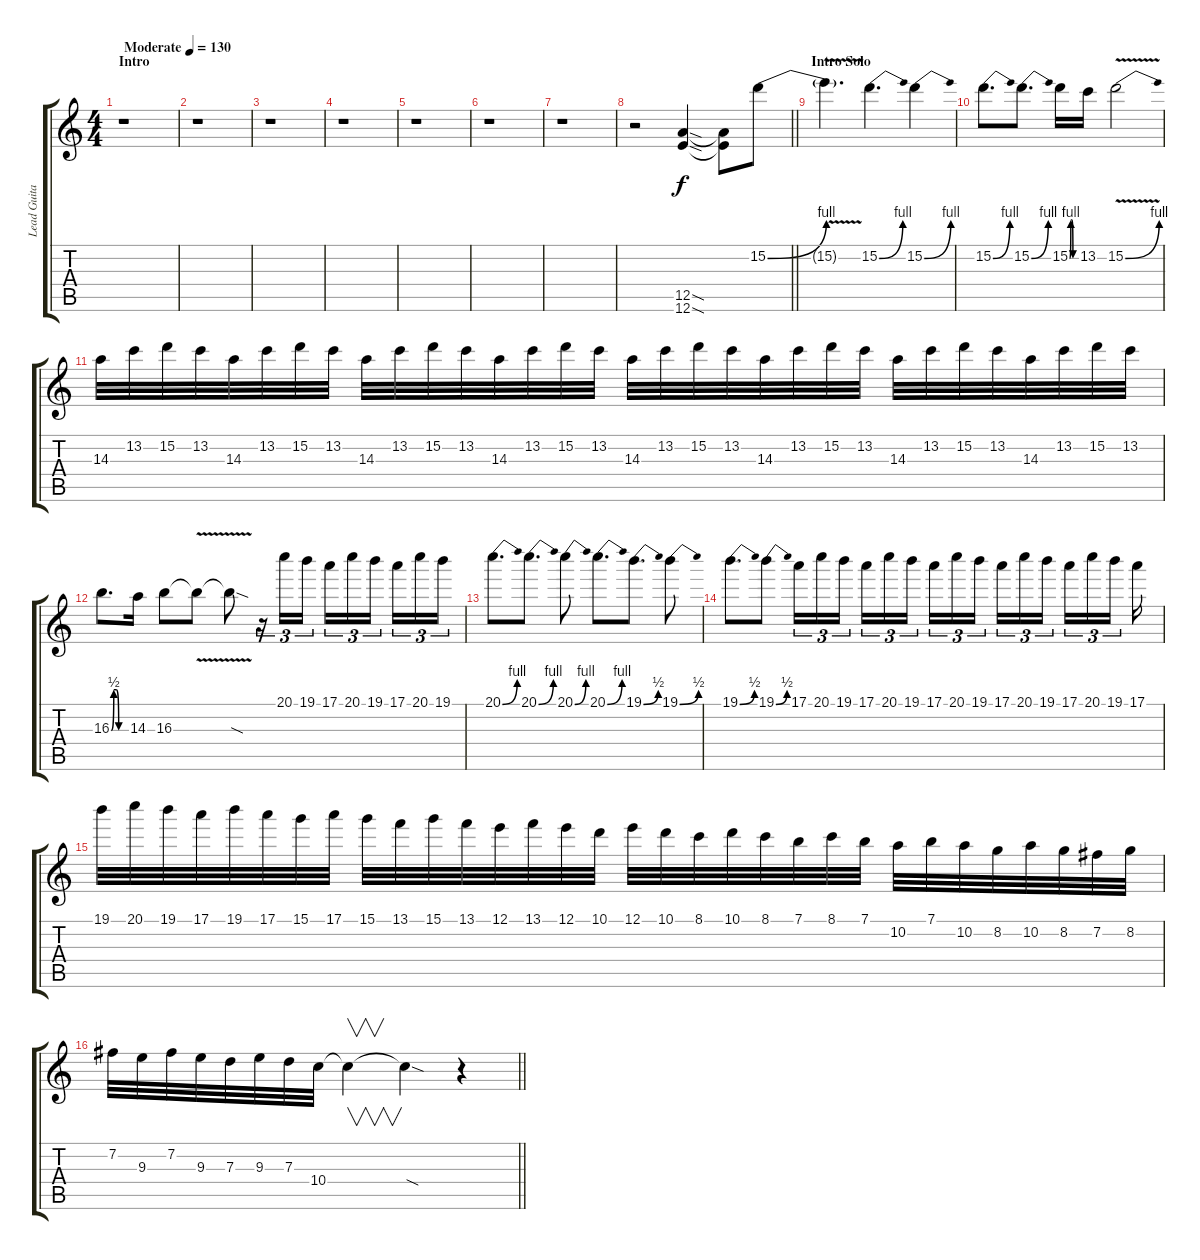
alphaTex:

\track ("Lead Guitar" "Lead Guita") {instrument distortionguitar}
\staff {score tabs}
\tuning (E4 B3 G3 D3 A2 E2) {hide}
\ts (4 4)
\section ("" "Intro")
\tempo (130 "Moderate")
\clef g2
\ks c
r.1{dy f instrument distortionguitar} |
r.1 |
r.1 |
r.1 |
r.1 |
r.1 |
r.1 |
\barLineRight lightlight
r.2 (12.5{sod} 12.6{sod}).4 (12.5{t} 12.6{t}).8 15.2{be (bend 0 0 60 4)}.8 |
\section ("" "Intro Solo")
15.2{v t}.4{d} 15.2{be (bend 0 0 60 4)}.4{d} 15.2{be (bend 0 0 60 4)}.4 |
15.2{be (bend 0 0 60 4)}.8{d} 15.2{be (bend 0 0 60 4)}.8{d} 15.2{be (custom 0 0 10 4 20 4 30 0 60 0)}.16 13.2.16 15.2{be (bend 0 0 60 4) v}.2 |
14.3.32 13.2.32 15.2.32 13.2.32 14.3.32 13.2.32 15.2.32 13.2.32 14.3.32 13.2.32 15.2.32 13.2.32 14.3.32 13.2.32 15.2.32 13.2.32 14.3.32 13.2.32 15.2.32 13.2.32 14.3.32 13.2.32 15.2.32 13.2.32 14.3.32 13.2.32 15.2.32 13.2.32 14.3.32 13.2.32 15.2.32 13.2.32 |
16.3{be (custom 0 0 10 2 20 2 30 0 60 0)}.8{d} 14.3.16 16.3.8 16.3{v t}.8 16.3{sod t}.8 r.16{tu (3 2)} 20.1.16{tu (3 2)} 19.1.16{tu (3 2)} 17.1.16{tu (3 2)} 20.1.16{tu (3 2)} 19.1.16{tu (3 2) beam splitsecondary} 17.1.16{tu (3 2)} 20.1.16{tu (3 2)} 19.1.16{tu (3 2)} |
20.1{be (bend 0 0 60 4)}.8{d} 20.1{be (bend 0 0 60 4)}.8{d} 20.1{be (bend 0 0 60 4)}.8 20.1{be (bend 0 0 60 4)}.8{d} 19.1{be (bend 0 0 60 2)}.8{d} 19.1{be (bend 0 0 60 2)}.8 |
19.1{be (bend 0 0 60 2)}.8{d} 19.1{be (bend 0 0 60 2)}.8 17.1.16{tu (3 2)} 20.1.16{tu (3 2)} 19.1.16{tu (3 2) beam splitsecondary} 17.1.16{tu (3 2)} 20.1.16{tu (3 2)} 19.1.16{tu (3 2) beam splitsecondary} 17.1.16{tu (3 2)} 20.1.16{tu (3 2)} 19.1.16{tu (3 2) beam splitsecondary} 17.1.16{tu (3 2)} 20.1.16{tu (3 2)} 19.1.16{tu (3 2) beam splitsecondary} 17.1.16{tu (3 2)} 20.1.16{tu (3 2)} 19.1.16{tu (3 2) beam splitsecondary} 17.1.16 |
19.1.32 20.1.32 19.1.32 17.1.32 19.1.32 17.1.32 15.1.32 17.1.32 15.1.32 13.1.32 15.1.32 13.1.32 12.1.32 13.1.32 12.1.32 10.1.32 12.1.32 10.1.32 8.1.32 10.1.32 8.1.32 7.1.32 8.1.32 7.1.32 10.2.32 7.1.32 10.2.32 8.2.32 10.2.32 8.2.32 7.2.32 8.2.32 |
\barLineRight lightlight
7.2.32 9.3.32 7.2.32 9.3.32 7.3.32 9.3.32 7.3.32 10.4.32 10.4{t}.4{v} 10.4{sod t}.4 r.4
